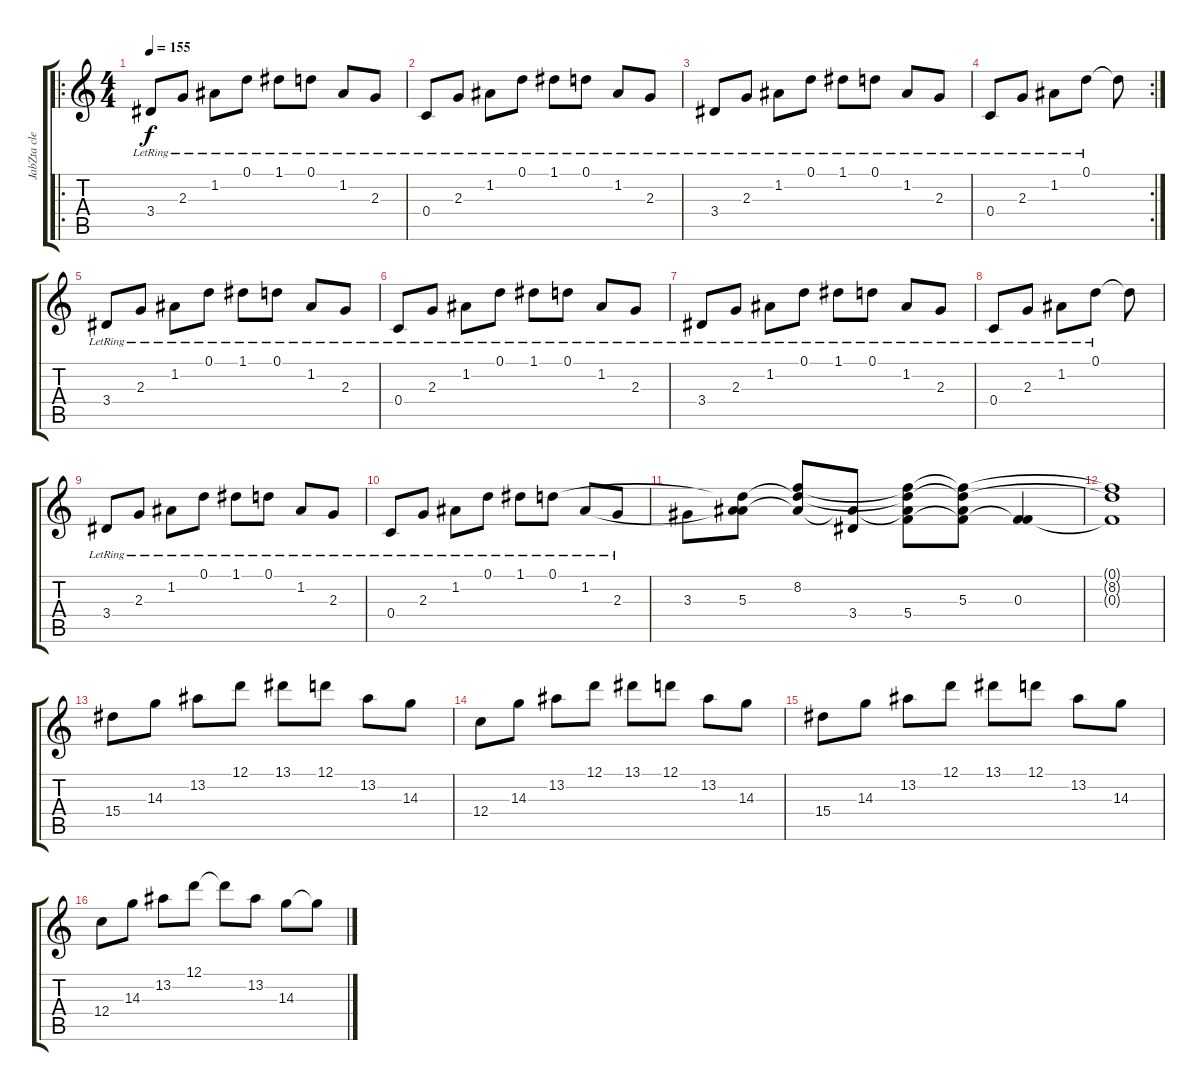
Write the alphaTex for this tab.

\track ("JabZta clean (feels)" "JabZta cle") {instrument electricguitarclean}
\staff {score tabs}
\tuning (D4 A3 F3 C3 G2 C2) {hide}
\ro
\ts (4 4)
\tempo 155
\clef g2
\ks c
3.4{lr}.8{dy f instrument electricguitarclean} 2.3{lr}.8 1.2{lr}.8 0.1{lr}.8 1.1{lr}.8 0.1{lr}.8 1.2{lr}.8 2.3{lr}.8 |
0.4{lr}.8 2.3{lr}.8 1.2{lr}.8 0.1{lr}.8 1.1{lr}.8 0.1{lr}.8 1.2{lr}.8 2.3{lr}.8 |
3.4{lr}.8 2.3{lr}.8 1.2{lr}.8 0.1{lr}.8 1.1{lr}.8 0.1{lr}.8 1.2{lr}.8 2.3{lr}.8 |
\rc 2
0.4{lr}.8 2.3{lr}.8 1.2{lr}.8 0.1{lr}.8 0.1{t}.8 |
3.4{lr}.8 2.3{lr}.8 1.2{lr}.8 0.1{lr}.8 1.1{lr}.8 0.1{lr}.8 1.2{lr}.8 2.3{lr}.8 |
0.4{lr}.8 2.3{lr}.8 1.2{lr}.8 0.1{lr}.8 1.1{lr}.8 0.1{lr}.8 1.2{lr}.8 2.3{lr}.8 |
3.4{lr}.8 2.3{lr}.8 1.2{lr}.8 0.1{lr}.8 1.1{lr}.8 0.1{lr}.8 1.2{lr}.8 2.3{lr}.8 |
0.4{lr}.8 2.3{lr}.8 1.2{lr}.8 0.1{lr}.8 0.1{t}.8 |
3.4{lr}.8 2.3{lr}.8 1.2{lr}.8 0.1{lr}.8 1.1{lr}.8 0.1{lr}.8 1.2{lr}.8 2.3{lr}.8 |
0.4{lr}.8 2.3{lr}.8 1.2{lr}.8 0.1{lr}.8 1.1{lr}.8 0.1{lr}.8 1.2{lr}.8 2.3{lr}.8 |
3.3.8 (0.1{t} 1.2{t} 5.3).8 (0.1{t} 8.2 5.3{t}).8 (5.3{t} 3.4).8 (0.1{t} 8.2{t} 5.3{t} 5.4).8 (0.1{t} 8.2{t} 5.3 5.4{t}).8 (0.3 5.4{t}).4 |
(0.1{t} 8.2{t} 0.3{t}).1 |
15.4.8 14.3.8 13.2.8 12.1.8 13.1.8 12.1.8 13.2.8 14.3.8 |
12.4.8 14.3.8 13.2.8 12.1.8 13.1.8 12.1.8 13.2.8 14.3.8 |
15.4.8 14.3.8 13.2.8 12.1.8 13.1.8 12.1.8 13.2.8 14.3.8 |
12.4.8 14.3.8 13.2.8 12.1.8 12.1{t}.8 13.2.8 14.3.8 14.3{t}.8
